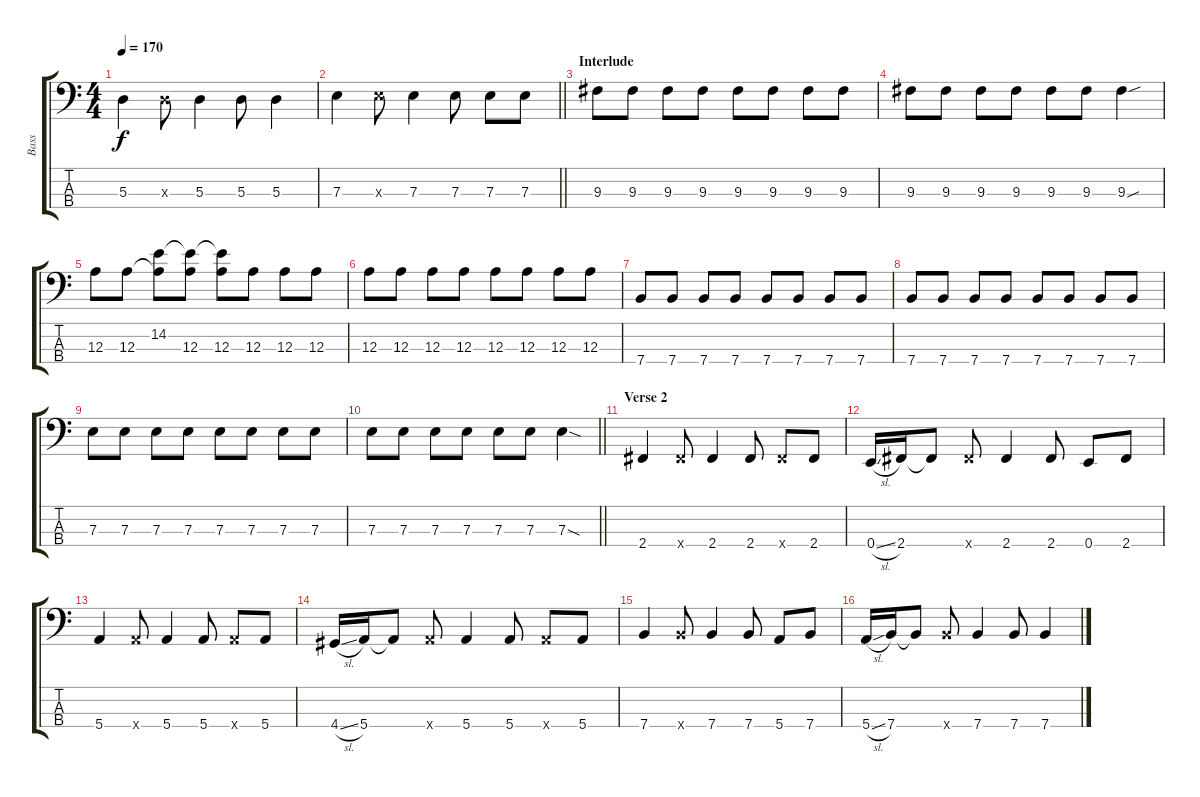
\track ("Bass" "Bass") {instrument electricbasspick}
\staff {score tabs}
\tuning (G2 D2 A1 E1) {hide}
\ts (4 4)
\tempo 170
\clef f4
\ks c
5.3.4{dy f} 5.3{x}.8 5.3.4 5.3.8 5.3.4 |
\barLineRight lightlight
7.3.4 7.3{x}.8 7.3.4 7.3.8 7.3.8 7.3.8 |
\section ("" "Interlude")
9.3.8 9.3.8 9.3.8 9.3.8 9.3.8 9.3.8 9.3.8 9.3.8 |
9.3.8 9.3.8 9.3.8 9.3.8 9.3.8 9.3.8 9.3{sou}.4 |
12.3.8 12.3.8 (14.2 12.3{t}).8 (14.2{t} 12.3).8 (14.2{t} 12.3).8 12.3.8 12.3.8 12.3.8 |
12.3.8 12.3.8 12.3.8 12.3.8 12.3.8 12.3.8 12.3.8 12.3.8 |
7.4.8 7.4.8 7.4.8 7.4.8 7.4.8 7.4.8 7.4.8 7.4.8 |
7.4.8 7.4.8 7.4.8 7.4.8 7.4.8 7.4.8 7.4.8 7.4.8 |
7.3.8 7.3.8 7.3.8 7.3.8 7.3.8 7.3.8 7.3.8 7.3.8 |
\barLineRight lightlight
7.3.8 7.3.8 7.3.8 7.3.8 7.3.8 7.3.8 7.3{sod}.4 |
\section ("" "Verse 2")
2.4.4 2.4{x}.8 2.4.4 2.4.8 2.4{x}.8 2.4.8 |
0.4{sl}.16 2.4.16 2.4{t}.8 2.4{x}.8 2.4.4 2.4.8 0.4.8 2.4.8 |
5.4.4 5.4{x}.8 5.4.4 5.4.8 5.4{x}.8 5.4.8 |
4.4{sl}.16 5.4.16 5.4{t}.8 5.4{x}.8 5.4.4 5.4.8 5.4{x}.8 5.4.8 |
7.4.4 7.4{x}.8 7.4.4 7.4.8 5.4.8 7.4.8 |
5.4{sl}.16 7.4.16 7.4{t}.8 7.4{x}.8 7.4.4 7.4.8 7.4.4
